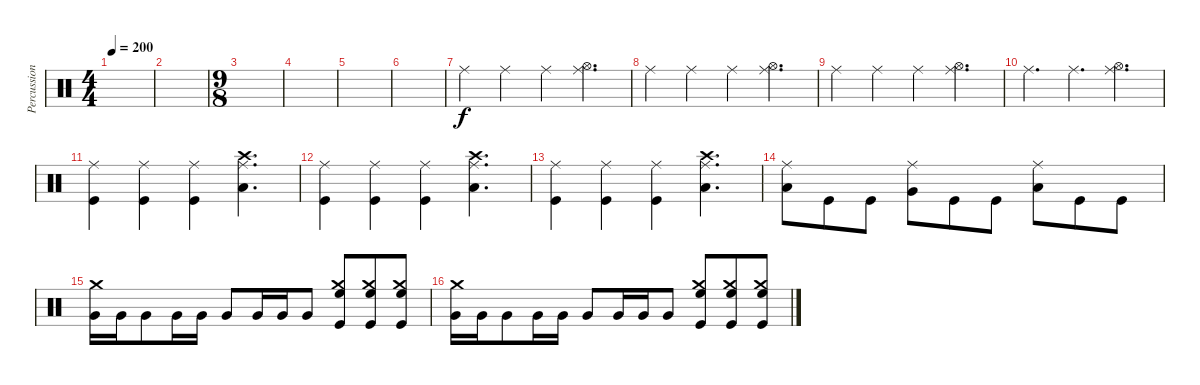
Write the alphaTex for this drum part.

\track ("Percussion" "Percussion") {instrument percussion}
\staff {score}
\articulation defaults
\ts (4 4)
\tempo 200
\clef neutral
\ks c
|
|
\ts (9 8)
|
|
|
|
"Ride (middle)".4 "Ride (middle)".4 "Ride (middle)".4 ("Ride (middle)" "Hi-Hat (open)").4{d} |
"Ride (middle)".4 "Ride (middle)".4 "Ride (middle)".4 ("Ride (middle)" "Hi-Hat (open)").4{d} |
"Ride (middle)".4 "Ride (middle)".4 "Ride (middle)".4 ("Ride (middle)" "Hi-Hat (open)").4{d} |
"Ride (middle)".4{d} "Ride (middle)".4{d} ("Ride (middle)" "Hi-Hat (open)").4{d} |
("Ride (middle)" "Kick (hit)").4 ("Ride (middle)" "Kick (hit)").4 ("Ride (middle)" "Kick (hit)").4 ("Ride (middle)" "Crash high (hit)" "Low Floor Tom (hit)").4{d} |
("Ride (middle)" "Kick (hit)").4 ("Ride (middle)" "Kick (hit)").4 ("Ride (middle)" "Kick (hit)").4 ("Ride (middle)" "Crash high (hit)" "Low Floor Tom (hit)").4{d} |
("Ride (middle)" "Kick (hit)").4 ("Ride (middle)" "Kick (hit)").4 ("Ride (middle)" "Kick (hit)").4 ("Ride (middle)" "Crash high (hit)" "Low Floor Tom (hit)").4{d} |
("Ride (middle)" "Low Tom (hit)").8 "Kick (hit)".8 "Kick (hit)".8 ("Ride (middle)" "Very Low Tom (hit)").8 "Kick (hit)".8 "Kick (hit)".8 ("Ride (middle)" "Low Floor Tom (hit)").8 "Kick (hit)".8 "Kick (hit)".8 |
("Crash medium (hit)" "Very Low Tom (hit)").16 "Very Low Tom (hit)".16 "Very Low Tom (hit)".8 "Very Low Tom (hit)".16 "Very Low Tom (hit)".16 "Very Low Tom (hit)".8 "Very Low Tom (hit)".16 "Very Low Tom (hit)".16 "Very Low Tom (hit)".8 ("Crash medium (hit)" "High Floor Tom (hit)" "Kick (hit)").8 ("Crash medium (hit)" "High Floor Tom (hit)" "Kick (hit)").8 ("Crash medium (hit)" "High Floor Tom (hit)" "Kick (hit)").8 |
("Crash medium (hit)" "Very Low Tom (hit)").16 "Very Low Tom (hit)".16 "Very Low Tom (hit)".8 "Very Low Tom (hit)".16 "Very Low Tom (hit)".16 "Very Low Tom (hit)".8 "Very Low Tom (hit)".16 "Very Low Tom (hit)".16 "Very Low Tom (hit)".8 ("Crash medium (hit)" "High Floor Tom (hit)" "Kick (hit)").8 ("Crash medium (hit)" "High Floor Tom (hit)" "Kick (hit)").8 ("Crash medium (hit)" "High Floor Tom (hit)" "Kick (hit)").8
